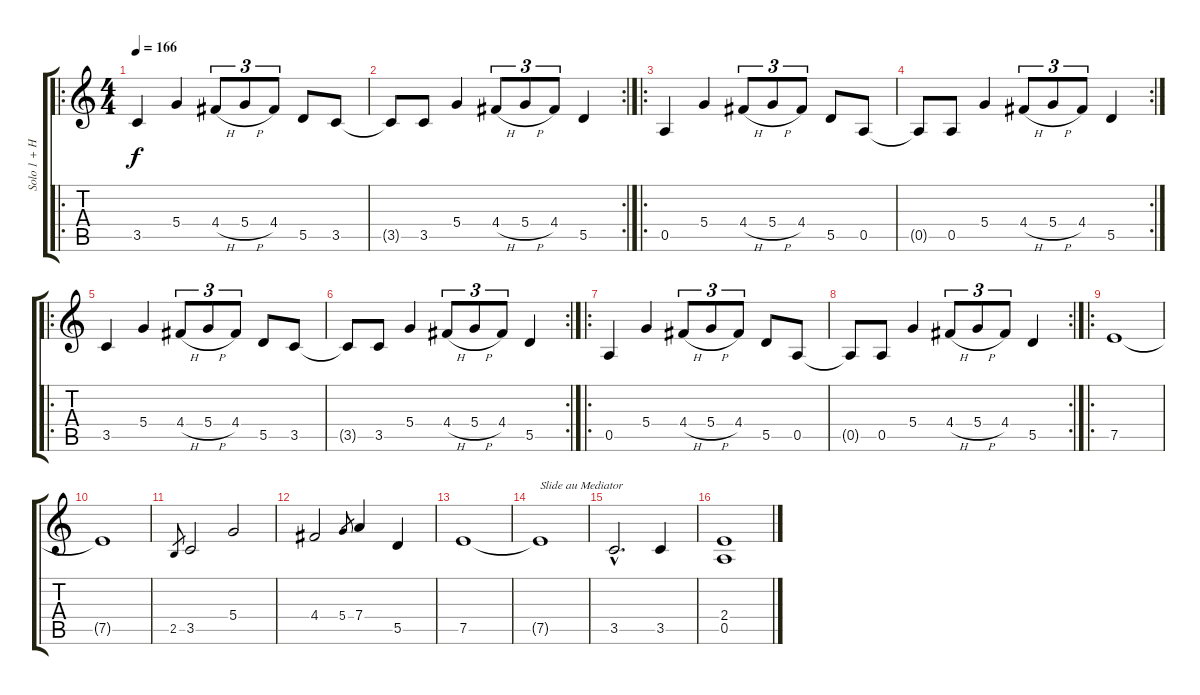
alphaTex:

\track ("Solo 1 + Harmonisé" "Solo 1 + H") {instrument distortionguitar}
\staff {score tabs}
\tuning (E4 B3 G3 D3 A2 E2) {hide}
\ro
\ts (4 4)
\tempo 166
\clef g2
\ks c
3.5.4{dy f} 5.4.4 4.4{h}.8{tu (3 2)} 5.4{h}.8{tu (3 2)} 4.4.8{tu (3 2)} 5.5.8 3.5.8 |
\rc 2
3.5{t}.8 3.5.8 5.4.4 4.4{h}.8{tu (3 2)} 5.4{h}.8{tu (3 2)} 4.4.8{tu (3 2)} 5.5.4 |
\ro
0.5.4 5.4.4 4.4{h}.8{tu (3 2)} 5.4{h}.8{tu (3 2)} 4.4.8{tu (3 2)} 5.5.8 0.5.8 |
\rc 2
0.5{t}.8 0.5.8 5.4.4 4.4{h}.8{tu (3 2)} 5.4{h}.8{tu (3 2)} 4.4.8{tu (3 2)} 5.5.4 |
\ro
3.5.4 5.4.4 4.4{h}.8{tu (3 2)} 5.4{h}.8{tu (3 2)} 4.4.8{tu (3 2)} 5.5.8 3.5.8 |
\rc 2
3.5{t}.8 3.5.8 5.4.4 4.4{h}.8{tu (3 2)} 5.4{h}.8{tu (3 2)} 4.4.8{tu (3 2)} 5.5.4 |
\ro
0.5.4 5.4.4 4.4{h}.8{tu (3 2)} 5.4{h}.8{tu (3 2)} 4.4.8{tu (3 2)} 5.5.8 0.5.8 |
\rc 2
0.5{t}.8 0.5.8 5.4.4 4.4{h}.8{tu (3 2)} 5.4{h}.8{tu (3 2)} 4.4.8{tu (3 2)} 5.5.4 |
\ro
7.5.1 |
7.5{t}.1 |
2.5.8{gr} 3.5.2 5.4.2 |
4.4.2 5.4.8{gr} 7.4.4 5.5.4 |
7.5.1 |
7.5{t}.1{txt "Slide au Mediator"} |
3.5{hac}.2{d} 3.5.4 |
(2.4 0.5).1
